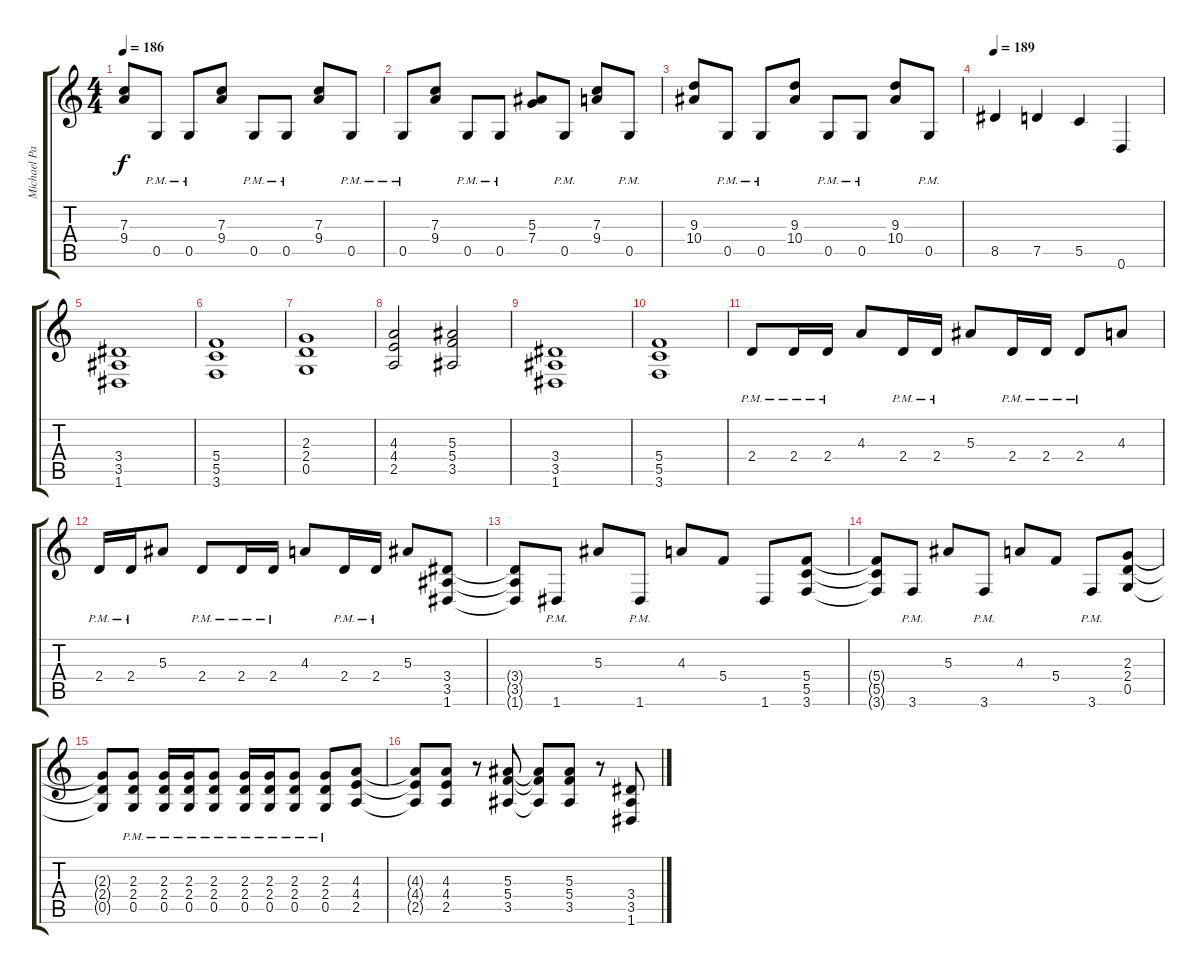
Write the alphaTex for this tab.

\track ("Michael Paget " "Michael Pa") {instrument distortionguitar}
\staff {score tabs}
\tuning (D4 A3 F3 C3 G2 D2) {hide}
\ts (4 4)
\tempo 186
\clef g2
\ks c
(7.3 9.4).8{dy f} 0.5{pm}.8 0.5{pm}.8 (7.3 9.4).8 0.5{pm}.8 0.5{pm}.8 (7.3 9.4).8 0.5{pm}.8 |
0.5{pm}.8 (7.3 9.4).8 0.5{pm}.8 0.5{pm}.8 (5.3 7.4).8 0.5{pm}.8 (7.3 9.4).8 0.5{pm}.8 |
(9.3 10.4).8 0.5{pm}.8 0.5{pm}.8 (9.3 10.4).8 0.5{pm}.8 0.5{pm}.8 (9.3 10.4).8 0.5{pm}.8 |
\tempo 189
8.5.4 7.5.4 5.5.4 0.6.4 |
(3.4 3.5 1.6).1 |
(5.4 5.5 3.6).1 |
(2.3 2.4 0.5).1 |
(4.3 4.4 2.5).2 (5.3 5.4 3.5).2 |
(3.4 3.5 1.6).1 |
(5.4 5.5 3.6).1 |
2.4{pm}.8 2.4{pm}.16 2.4{pm}.16 4.3.8 2.4{pm}.16 2.4{pm}.16 5.3.8 2.4{pm}.16 2.4{pm}.16 2.4{pm}.8 4.3.8 |
2.4{pm}.16 2.4{pm}.16 5.3.8 2.4{pm}.8 2.4{pm}.16 2.4{pm}.16 4.3.8 2.4{pm}.16 2.4{pm}.16 5.3.8 (3.4 3.5 1.6).8 |
(3.4{t} 3.5{t} 1.6{t}).8 1.6{pm}.8 5.3.8 1.6{pm}.8 4.3.8 5.4.8 1.6.8 (5.4 5.5 3.6).8 |
(5.4{t} 5.5{t} 3.6{t}).8 3.6{pm}.8 5.3.8 3.6{pm}.8 4.3.8 5.4.8 3.6{pm}.8 (2.3 2.4 0.5).8 |
(2.3{t} 2.4{t} 0.5{t}).8 (2.3{pm} 2.4{pm} 0.5{pm}).8 (2.3{pm} 2.4{pm} 0.5{pm}).16 (2.3{pm} 2.4{pm} 0.5{pm}).16 (2.3{pm} 2.4{pm} 0.5{pm}).8 (2.3{pm} 2.4{pm} 0.5{pm}).16 (2.3{pm} 2.4{pm} 0.5{pm}).16 (2.3{pm} 2.4{pm} 0.5{pm}).8 (2.3{pm} 2.4{pm} 0.5{pm}).8 (4.3 4.4 2.5).8 |
(4.3{t} 4.4{t} 2.5{t}).8 (4.3 4.4 2.5).8 r.8 (5.3 5.4 3.5).8 (5.3{t} 5.4{t} 3.5{t}).8 (5.3 5.4 3.5).8 r.8 (3.4 3.5 1.6).8
